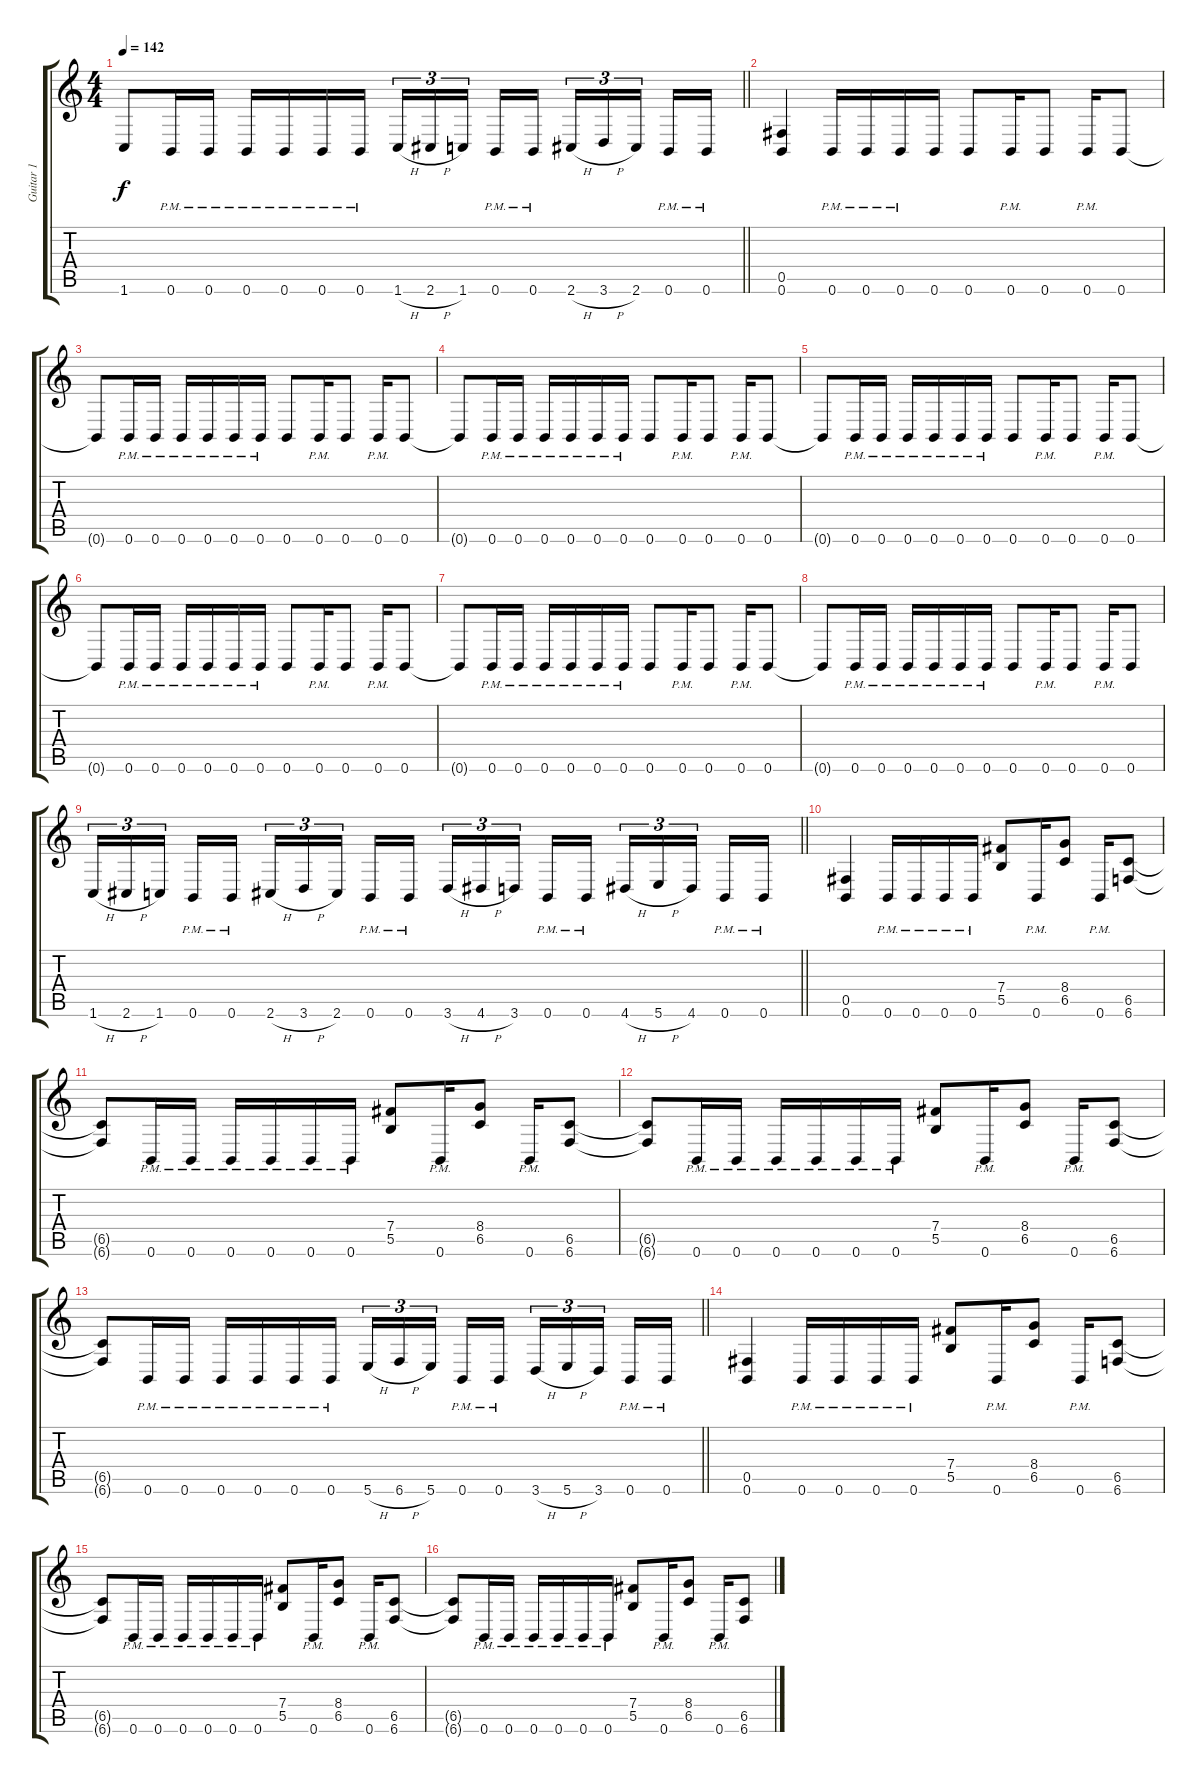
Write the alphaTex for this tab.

\track ("Guitar 1" "Guitar 1") {instrument distortionguitar}
\staff {score tabs}
\tuning (Db4 Ab3 E3 B2 Gb2 B1) {hide}
\ts (4 4)
\tempo 142
\clef g2
\barLineRight lightlight
\ks c
1.6{t}.8{dy f} 0.6{pm}.16 0.6{pm}.16 0.6{pm}.16 0.6{pm}.16 0.6{pm}.16 0.6{pm}.16 1.6{h}.16{tu (3 2)} 2.6{h}.16{tu (3 2)} 1.6.16{tu (3 2) beam splitsecondary} 0.6{pm}.16 0.6{pm}.16 2.6{h}.16{tu (3 2)} 3.6{h}.16{tu (3 2)} 2.6.16{tu (3 2) beam splitsecondary} 0.6{pm}.16 0.6{pm}.16 |
(0.5 0.6).4 0.6{pm}.16 0.6{pm}.16 0.6{pm}.16 0.6.16 0.6.8 0.6{pm}.16 0.6.8 0.6{pm}.16 0.6.8 |
0.6{t}.8 0.6{pm}.16 0.6{pm}.16 0.6{pm}.16 0.6{pm}.16 0.6{pm}.16 0.6{pm}.16 0.6.8 0.6{pm}.16 0.6.8 0.6{pm}.16 0.6.8 |
0.6{t}.8 0.6{pm}.16 0.6{pm}.16 0.6{pm}.16 0.6{pm}.16 0.6{pm}.16 0.6{pm}.16 0.6.8 0.6{pm}.16 0.6.8 0.6{pm}.16 0.6.8 |
0.6{t}.8 0.6{pm}.16 0.6{pm}.16 0.6{pm}.16 0.6{pm}.16 0.6{pm}.16 0.6{pm}.16 0.6.8 0.6{pm}.16 0.6.8 0.6{pm}.16 0.6.8 |
0.6{t}.8 0.6{pm}.16 0.6{pm}.16 0.6{pm}.16 0.6{pm}.16 0.6{pm}.16 0.6{pm}.16 0.6.8 0.6{pm}.16 0.6.8 0.6{pm}.16 0.6.8 |
0.6{t}.8 0.6{pm}.16 0.6{pm}.16 0.6{pm}.16 0.6{pm}.16 0.6{pm}.16 0.6{pm}.16 0.6.8 0.6{pm}.16 0.6.8 0.6{pm}.16 0.6.8 |
0.6{t}.8 0.6{pm}.16 0.6{pm}.16 0.6{pm}.16 0.6{pm}.16 0.6{pm}.16 0.6{pm}.16 0.6.8 0.6{pm}.16 0.6.8 0.6{pm}.16 0.6.8 |
\barLineRight lightlight
1.6{h}.16{tu (3 2)} 2.6{h}.16{tu (3 2)} 1.6.16{tu (3 2) beam splitsecondary} 0.6{pm}.16 0.6{pm}.16 2.6{h}.16{tu (3 2)} 3.6{h}.16{tu (3 2)} 2.6.16{tu (3 2) beam splitsecondary} 0.6{pm}.16 0.6{pm}.16 3.6{h}.16{tu (3 2)} 4.6{h}.16{tu (3 2)} 3.6.16{tu (3 2) beam splitsecondary} 0.6{pm}.16 0.6{pm}.16 4.6{h}.16{tu (3 2)} 5.6{h}.16{tu (3 2)} 4.6.16{tu (3 2) beam splitsecondary} 0.6{pm}.16 0.6{pm}.16 |
\section ("" "")
(0.5 0.6).4 0.6{pm}.16 0.6{pm}.16 0.6{pm}.16 0.6{pm}.16 (7.4 5.5).8 0.6{pm}.16 (8.4 6.5).8 0.6{pm}.16 (6.5 6.6).8 |
(6.5{t} 6.6{t}).8 0.6{pm}.16 0.6{pm}.16 0.6{pm}.16 0.6{pm}.16 0.6{pm}.16 0.6{pm}.16 (7.4 5.5).8 0.6{pm}.16 (8.4 6.5).8 0.6{pm}.16 (6.5 6.6).8 |
(6.5{t} 6.6{t}).8 0.6{pm}.16 0.6{pm}.16 0.6{pm}.16 0.6{pm}.16 0.6{pm}.16 0.6{pm}.16 (7.4 5.5).8 0.6{pm}.16 (8.4 6.5).8 0.6{pm}.16 (6.5 6.6).8 |
\barLineRight lightlight
(6.5{t} 6.6{t}).8 0.6{pm}.16 0.6{pm}.16 0.6{pm}.16 0.6{pm}.16 0.6{pm}.16 0.6{pm}.16 5.6{h}.16{tu (3 2)} 6.6{h}.16{tu (3 2)} 5.6.16{tu (3 2) beam splitsecondary} 0.6{pm}.16 0.6{pm}.16 3.6{h}.16{tu (3 2)} 5.6{h}.16{tu (3 2)} 3.6.16{tu (3 2) beam splitsecondary} 0.6{pm}.16 0.6{pm}.16 |
(0.5 0.6).4 0.6{pm}.16 0.6{pm}.16 0.6{pm}.16 0.6{pm}.16 (7.4 5.5).8 0.6{pm}.16 (8.4 6.5).8 0.6{pm}.16 (6.5 6.6).8 |
(6.5{t} 6.6{t}).8 0.6{pm}.16 0.6{pm}.16 0.6{pm}.16 0.6{pm}.16 0.6{pm}.16 0.6{pm}.16 (7.4 5.5).8 0.6{pm}.16 (8.4 6.5).8 0.6{pm}.16 (6.5 6.6).8 |
(6.5{t} 6.6{t}).8 0.6{pm}.16 0.6{pm}.16 0.6{pm}.16 0.6{pm}.16 0.6{pm}.16 0.6{pm}.16 (7.4 5.5).8 0.6{pm}.16 (8.4 6.5).8 0.6{pm}.16 (6.5 6.6).8
